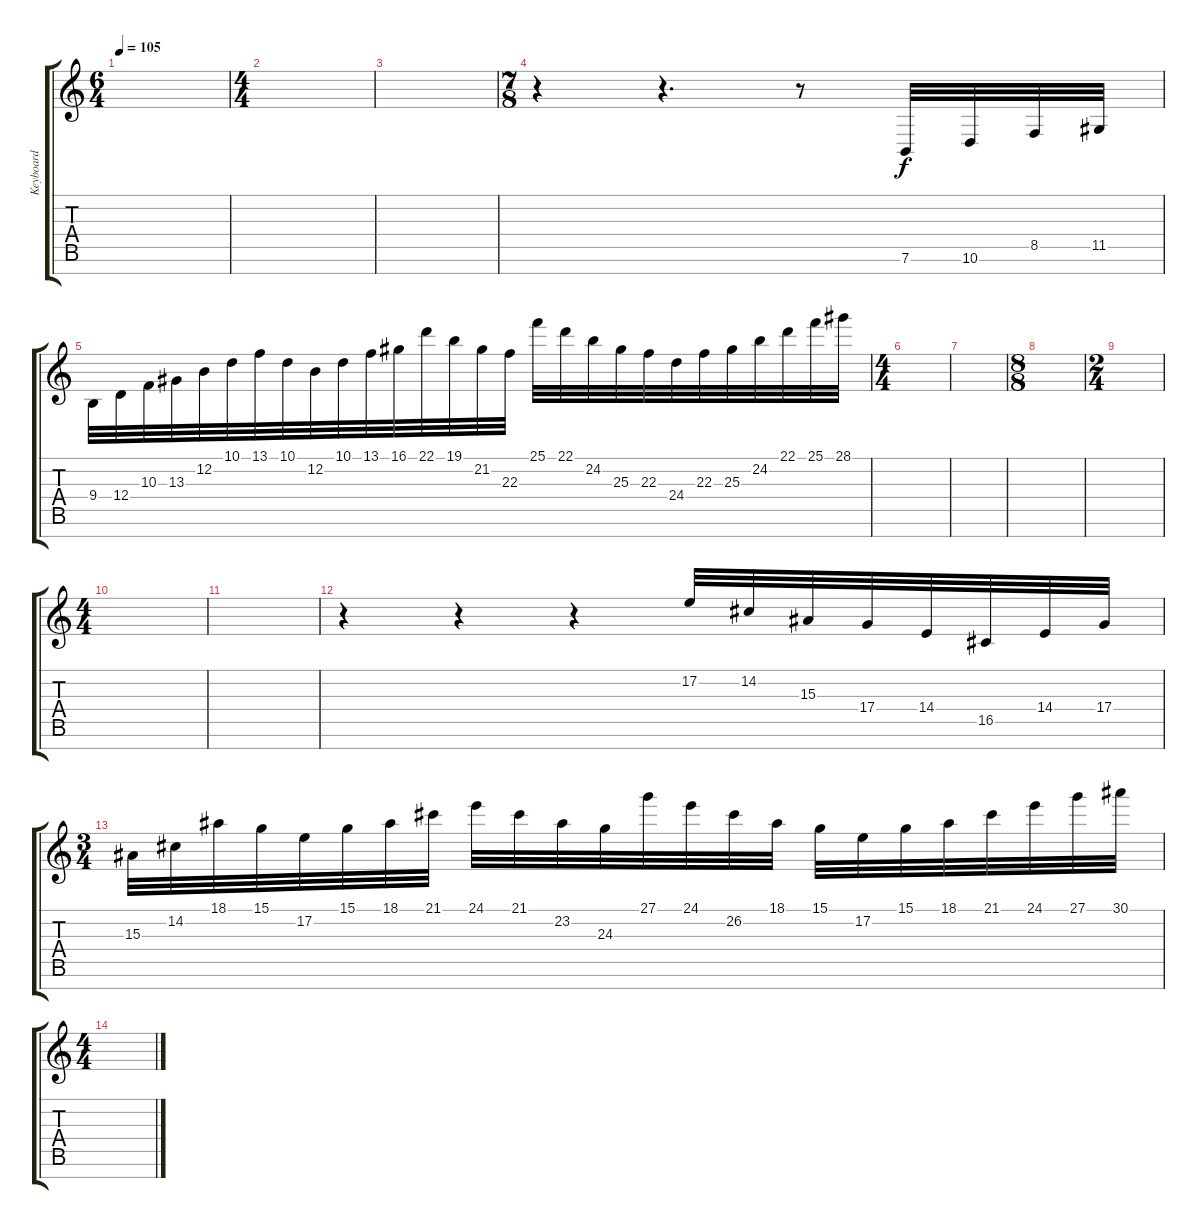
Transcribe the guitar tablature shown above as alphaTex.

\track ("Keyboard" "Keyboard") {instrument acousticgrandpiano}
\staff {score tabs}
\tuning (E4 B3 G3 D3 A2 E2 B1) {hide}
\ts (6 4)
\tempo 105
\clef g2
\ks c
|
\ts (4 4)
|
|
\ts (7 8)
r.4 r.4{d} r.8 7.6.32 10.6.32 8.5.32 11.5.32 |
9.4.32 12.4.32 10.3.32 13.3.32 12.2.32 10.1.32 13.1.32 10.1.32 12.2.32 10.1.32 13.1.32 16.1.32 22.1.32 19.1.32 21.2.32 22.3.32 25.1.32 22.1.32 24.2.32 25.3.32 22.3.32 24.4.32 22.3.32 25.3.32 24.2.32 22.1.32 25.1.32 28.1.32 |
\ts (4 4)
|
|
\ts (8 8)
|
\ts (2 4)
|
\ts (4 4)
|
|
r.4 r.4 r.4 17.2.32 14.2.32 15.3.32 17.4.32 14.4.32 16.5.32 14.4.32 17.4.32 |
\ts (3 4)
15.3.32 14.2.32 18.1.32 15.1.32 17.2.32 15.1.32 18.1.32 21.1.32 24.1.32 21.1.32 23.2.32 24.3.32 27.1.32 24.1.32 26.2.32 18.1.32 15.1.32 17.2.32 15.1.32 18.1.32 21.1.32 24.1.32 27.1.32 30.1.32 |
\ts (4 4)
